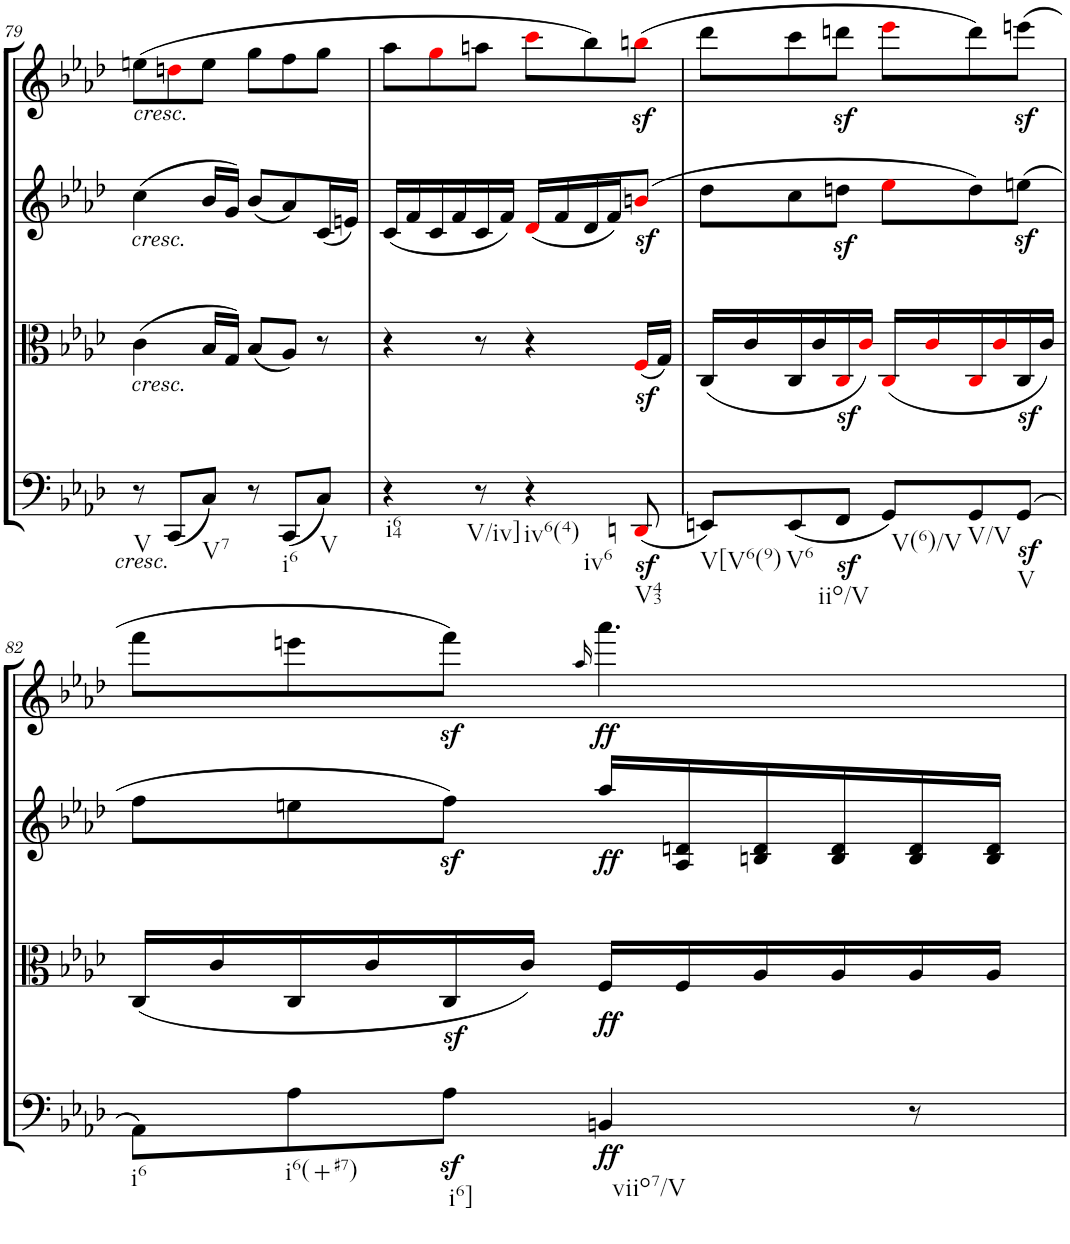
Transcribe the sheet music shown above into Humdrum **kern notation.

**kern	**dynam	**kern	**dynam	**kern	**dynam	**kern	**dynam
*part4	*part4	*part3	*part3	*part2	*part2	*part1	*part1
*staff4	*staff4	*staff3	*staff3	*staff2	*staff2	*staff1	*staff1
*I"Cello	*	*I"Viola	*	*I"2nd Violin	*	*I"1st Violin	*
*	*	*I'Vla	*	*I'Vln	*	*I'Vln	*
!!LO:PB:g=z
*clefF4	*	*clefC3	*	*clefG2	*	*clefG2	*
*k[b-e-a-d-]	*	*k[b-e-a-d-]	*	*k[b-e-a-d-]	*	*k[b-e-a-d-]	*
*M6/8	*	*M6/8	*	*M6/8	*	*M6/8	*
=79	=79	=79	=79	=79	=79	=79	=79
!	!	!	!	!	!	!LO:TX:b:i:t=cresc.	!
!	!	!	!	!LO:TX:b:i:t=cresc.	!	!	!
!	!	!LO:TX:b:i:t=cresc.	!	!	!	!	!
!LO:TX:b:i:t=cresc.	!	!	!	!	!	!	!
!LO:TX:b:t=V	!	!	!	!	!	!	!
8r	.	(4c\	.	(4cc\	.	(8een\L	.
(8CC/L	.	.	.	.	.	8ddni\	.
!LO:TX:b:t=V7	!	!	!	!	!	!	!
8C/J)	.	16B-/LL	.	16b-/LL	.	8ee\J	.
.	.	16G/JJ)	.	16g/JJ)	.	.	.
8r	.	(8B-/L	.	(8b-/L	.	8gg\L	.
!LO:TX:b:t=i6	!	!	!	!	!	!	!
(8CC/L	.	8A-/J)	.	8a-/)	.	8ff\	.
!LO:TX:b:t=V	!	!	!	!	!	!	!
8C/J)	.	8r	.	(16c/L	.	8gg\J	.
.	.	.	.	16en/JJ)	.	.	.
=80	=80	=80	=80	=80	=80	=80	=80
!LO:TX:b:t=i64	!	!	!	!	!	!	!
4r	.	4r	.	(16c/LL	.	8aa-\L	.
.	.	.	.	16f/	.	.	.
.	.	.	.	16c/	.	8ggi\	.
.	.	.	.	16f/	.	.	.
!LO:TX:b:t=V/iv]	!	!	!	!	!	!	!
8r	.	8r	.	16c/	.	8aan\J	.
.	.	.	.	16f/JJ)	.	.	.
!LO:TX:b:t=iv6(4)	!	!	!	!	!	!	!
!LO:TX:b:t=iv6	!	!	!	!	!	!	!
4r	.	4r	.	(16d-i/LL	.	8ccci\L	.
.	.	.	.	16f/	.	.	.
.	.	.	.	16d-/	.	8bb-\)	.
.	.	.	.	16f/J)	.	.	.
!LO:TX:b:t=V43	!	!	!	!	!	!	!
(8DDnz<i/	.	(16Fz<i/LL	.	(>8bnz<i/J	.	(8bbnz<i\J	.
.	.	16G/JJ)	.	.	.	.	.
=81	=81	=81	=81	=81	=81	=81	=81
!LO:TX:b:t=V[V6(9)	!	!	!	!	!	!	!
8EEn/L)	.	(16C/LL	.	8dd-\L	.	8ddd-\L	.
.	.	16c/	.	.	.	.	.
!LO:TX:b:t=V6	!	!	!	!	!	!	!
(8EE/	.	16C/	.	8cc\	.	8ccc\	.
.	.	16c/	.	.	.	.	.
!LO:TX:b:t=iio/V	!	!	!	!	!	!	!
8FFz</J	.	16Cz<i/	.	8ddnz<\J	.	8dddnz<\J	.
.	.	16ci/JJ)	.	.	.	.	.
!LO:TX:b:t=V(6)/V	!	!	!	!	!	!	!
8GG/L)	.	(16Ci/LL	.	8ee-i\L	.	8eee-i\L	.
.	.	16ci/	.	.	.	.	.
!LO:TX:b:t=V/V	!	!	!	!	!	!	!
8GG/	.	16Ci/	.	8dd\)	.	8ddd\)	.
.	.	16ci/	.	.	.	.	.
!LO:TX:b:t=V	!	!	!	!	!	!	!
(8GGz</J	.	16Cz</	.	(8eenz<\J	.	(8eeenz<\J	.
.	.	16c/JJ)	.	.	.	.	.
!!LO:LB:g=z
=82	=82	=82	=82	=82	=82	=82	=82
!LO:TX:b:t=i6	!	!	!	!	!	!	!
8AA-\L)	.	(16C/LL	.	8ff\L	.	8fff\L	.
.	.	16c/	.	.	.	.	.
!LO:TX:b:t=i6(+#7)	!	!	!	!	!	!	!
8A-\	.	16C/	.	8een\	.	8eeen\	.
.	.	16c/	.	.	.	.	.
!LO:TX:b:t=i6]	!	!	!	!	!	!	!
8A-z<\J	.	16Cz</	.	8ffz<\J)	.	8fffz<\J)	.
.	.	16c/JJ)	.	.	.	.	.
.	.	.	.	.	.	16qaa-/	.
!LO:TX:b:t=viio7/V	!	!	!	!	!	!	!
!	!LO:DY:b	!	!LO:DY:b	!	!LO:DY:b	!	!LO:DY:b
4BBn/	ff	16F/LL	ff	16aa-/LL	ff	4.aaa-\	ff
.	.	16F/	.	16A-/ 16dn/	.	.	.
.	.	16A-/	.	16Bn/ 16d/	.	.	.
.	.	16A-/	.	16B/ 16d/	.	.	.
8r	.	16A-/	.	16B/ 16d/	.	.	.
.	.	16A-/JJ	.	16B/ 16d/JJ	.	.	.
=	=	=	=	=	=	=	=
*-	*-	*-	*-	*-	*-	*-	*-
